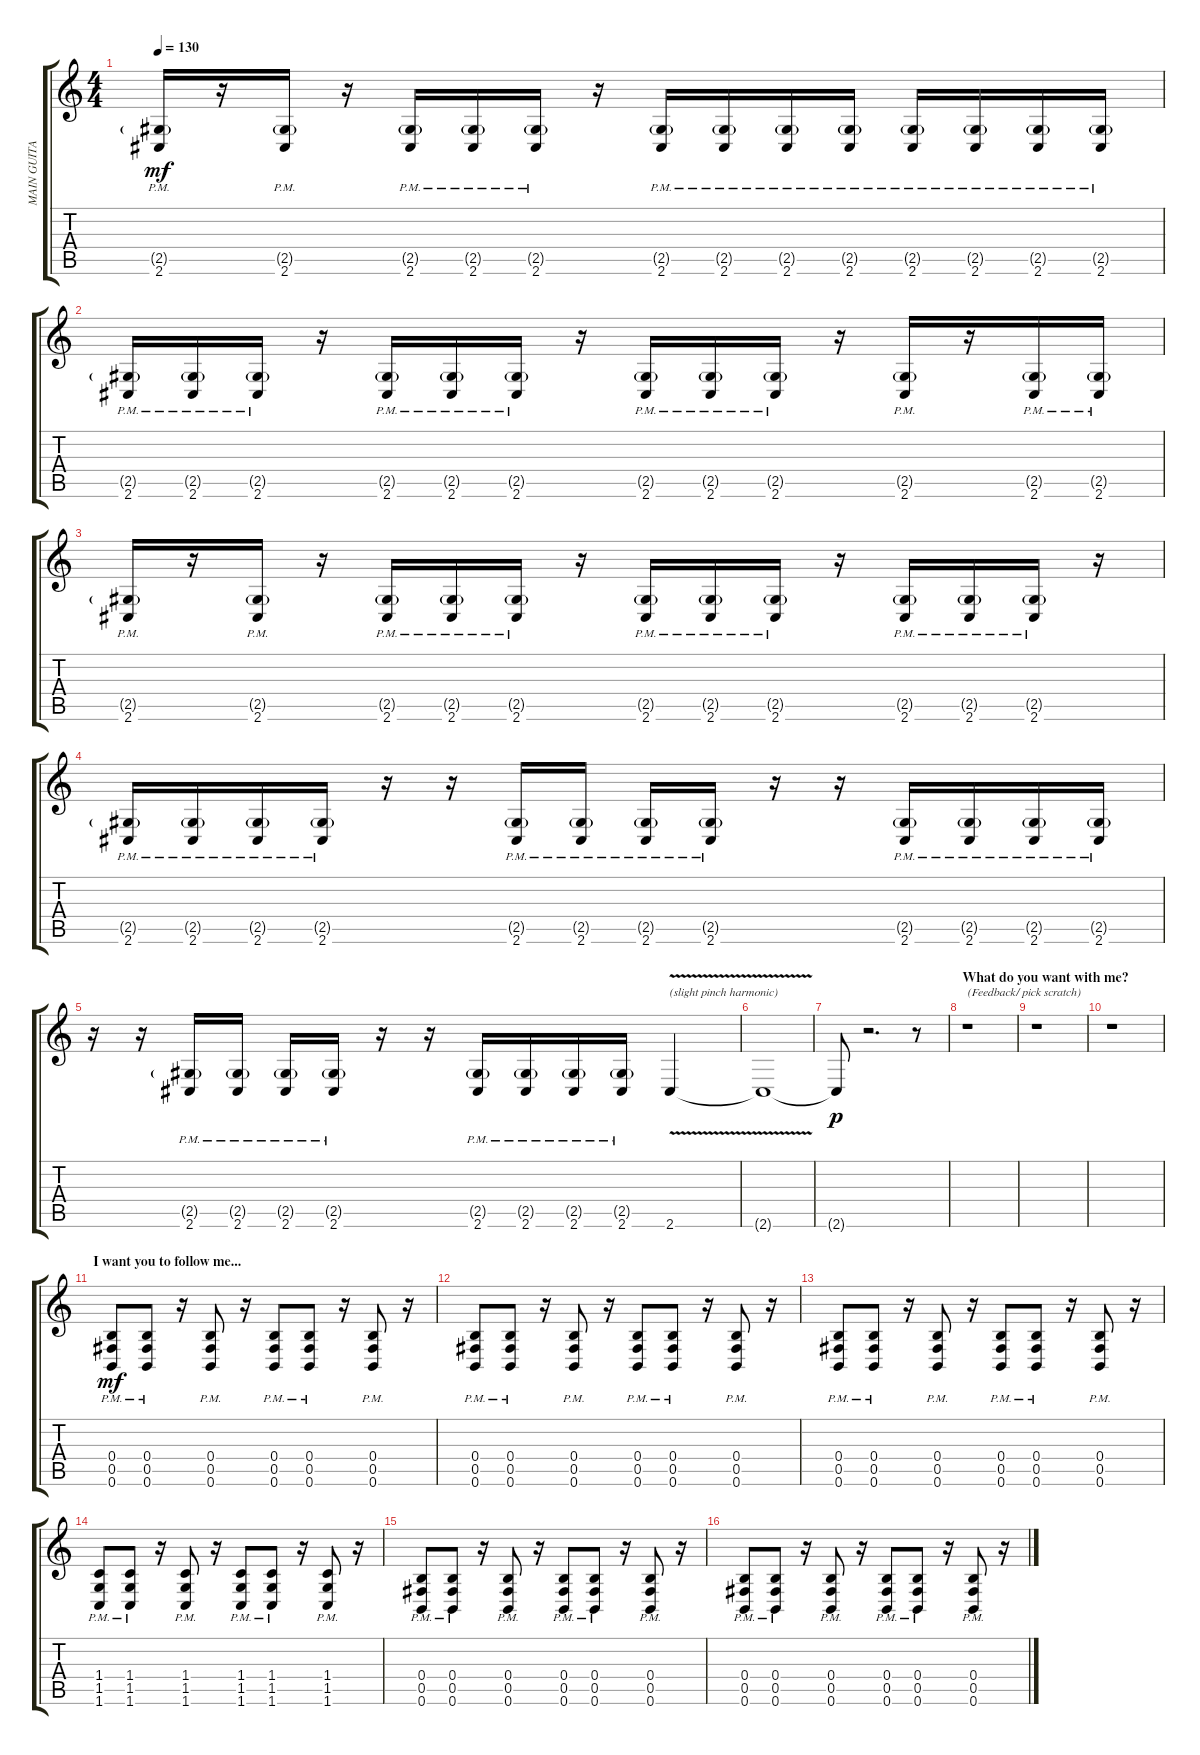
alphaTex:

\track ("MAIN GUITAR" "MAIN GUITA") {instrument distortionguitar}
\staff {score tabs}
\tuning (Eb4 B3 Gb3 B2 Gb2 B1) {hide}
\ts (4 4)
\tempo 130
\clef g2
\ks c
(2.5{g pm} 2.6{pm}).16{dy mf} r.16 (2.5{g pm} 2.6{pm}).16 r.16 (2.5{g pm} 2.6{pm}).16 (2.5{g pm} 2.6{pm}).16 (2.5{g pm} 2.6{pm}).16 r.16 (2.5{g pm} 2.6{pm}).16 (2.5{g pm} 2.6{pm}).16 (2.5{g pm} 2.6{pm}).16 (2.5{g pm} 2.6{pm}).16 (2.5{g pm} 2.6{pm}).16 (2.5{g pm} 2.6{pm}).16 (2.5{g pm} 2.6{pm}).16 (2.5{g pm} 2.6{pm}).16 |
(2.5{g pm} 2.6{pm}).16 (2.5{g pm} 2.6{pm}).16 (2.5{g pm} 2.6{pm}).16 r.16 (2.5{g pm} 2.6{pm}).16 (2.5{g pm} 2.6{pm}).16 (2.5{g pm} 2.6{pm}).16 r.16 (2.5{g pm} 2.6{pm}).16 (2.5{g pm} 2.6{pm}).16 (2.5{g pm} 2.6{pm}).16 r.16 (2.5{g pm} 2.6{pm}).16 r.16 (2.5{g pm} 2.6{pm}).16 (2.5{g pm} 2.6{pm}).16 |
(2.5{g pm} 2.6{pm}).16 r.16 (2.5{g pm} 2.6{pm}).16 r.16 (2.5{g pm} 2.6{pm}).16 (2.5{g pm} 2.6{pm}).16 (2.5{g pm} 2.6{pm}).16 r.16 (2.5{g pm} 2.6{pm}).16 (2.5{g pm} 2.6{pm}).16 (2.5{g pm} 2.6{pm}).16 r.16 (2.5{g pm} 2.6{pm}).16 (2.5{g pm} 2.6{pm}).16 (2.5{g pm} 2.6{pm}).16 r.16 |
(2.5{g pm} 2.6{pm}).16 (2.5{g pm} 2.6{pm}).16 (2.5{g pm} 2.6{pm}).16 (2.5{g pm} 2.6{pm}).16 r.16 r.16 (2.5{g pm} 2.6{pm}).16 (2.5{g pm} 2.6{pm}).16 (2.5{g pm} 2.6{pm}).16 (2.5{g pm} 2.6{pm}).16 r.16 r.16 (2.5{g pm} 2.6{pm}).16 (2.5{g pm} 2.6{pm}).16 (2.5{g pm} 2.6{pm}).16 (2.5{g pm} 2.6{pm}).16 |
r.16 r.16 (2.5{g pm} 2.6{pm}).16 (2.5{g pm} 2.6{pm}).16 (2.5{g pm} 2.6{pm}).16 (2.5{g pm} 2.6{pm}).16 r.16 r.16 (2.5{g pm} 2.6{pm}).16 (2.5{g pm} 2.6{pm}).16 (2.5{g pm} 2.6{pm}).16 (2.5{g pm} 2.6{pm}).16 2.6{v}.4{txt "(slight pinch harmonic)"} |
2.6{t}.1 |
2.6{t}.8{dy p} r.2{d} r.8 |
\section ("" "What do you want with me?")
r.1{txt "(Feedback/ pick scratch)"} |
r.1 |
r.1 |
\section ("" "I want you to follow me...")
(0.4{pm} 0.5 0.6).8{dy mf} (0.4{pm} 0.5 0.6).8 r.16 (0.4{pm} 0.5 0.6).8 r.16 (0.4{pm} 0.5 0.6).8 (0.4{pm} 0.5 0.6).8 r.16 (0.4{pm} 0.5 0.6).8 r.16 |
(0.4{pm} 0.5 0.6).8 (0.4{pm} 0.5 0.6).8 r.16 (0.4{pm} 0.5 0.6).8 r.16 (0.4{pm} 0.5 0.6).8 (0.4{pm} 0.5 0.6).8 r.16 (0.4{pm} 0.5 0.6).8 r.16 |
(0.4{pm} 0.5 0.6).8 (0.4{pm} 0.5 0.6).8 r.16 (0.4{pm} 0.5 0.6).8 r.16 (0.4{pm} 0.5 0.6).8 (0.4{pm} 0.5 0.6).8 r.16 (0.4{pm} 0.5 0.6).8 r.16 |
(1.4{pm} 1.5 1.6).8 (1.4{pm} 1.5 1.6).8 r.16 (1.4{pm} 1.5 1.6).8 r.16 (1.4{pm} 1.5 1.6).8 (1.4{pm} 1.5 1.6).8 r.16 (1.4{pm} 1.5 1.6).8 r.16 |
(0.4{pm} 0.5 0.6).8 (0.4{pm} 0.5 0.6).8 r.16 (0.4{pm} 0.5 0.6).8 r.16 (0.4{pm} 0.5 0.6).8 (0.4{pm} 0.5 0.6).8 r.16 (0.4{pm} 0.5 0.6).8 r.16 |
(0.4{pm} 0.5 0.6).8 (0.4{pm} 0.5 0.6).8 r.16 (0.4{pm} 0.5 0.6).8 r.16 (0.4{pm} 0.5 0.6).8 (0.4{pm} 0.5 0.6).8 r.16 (0.4{pm} 0.5 0.6).8 r.16
